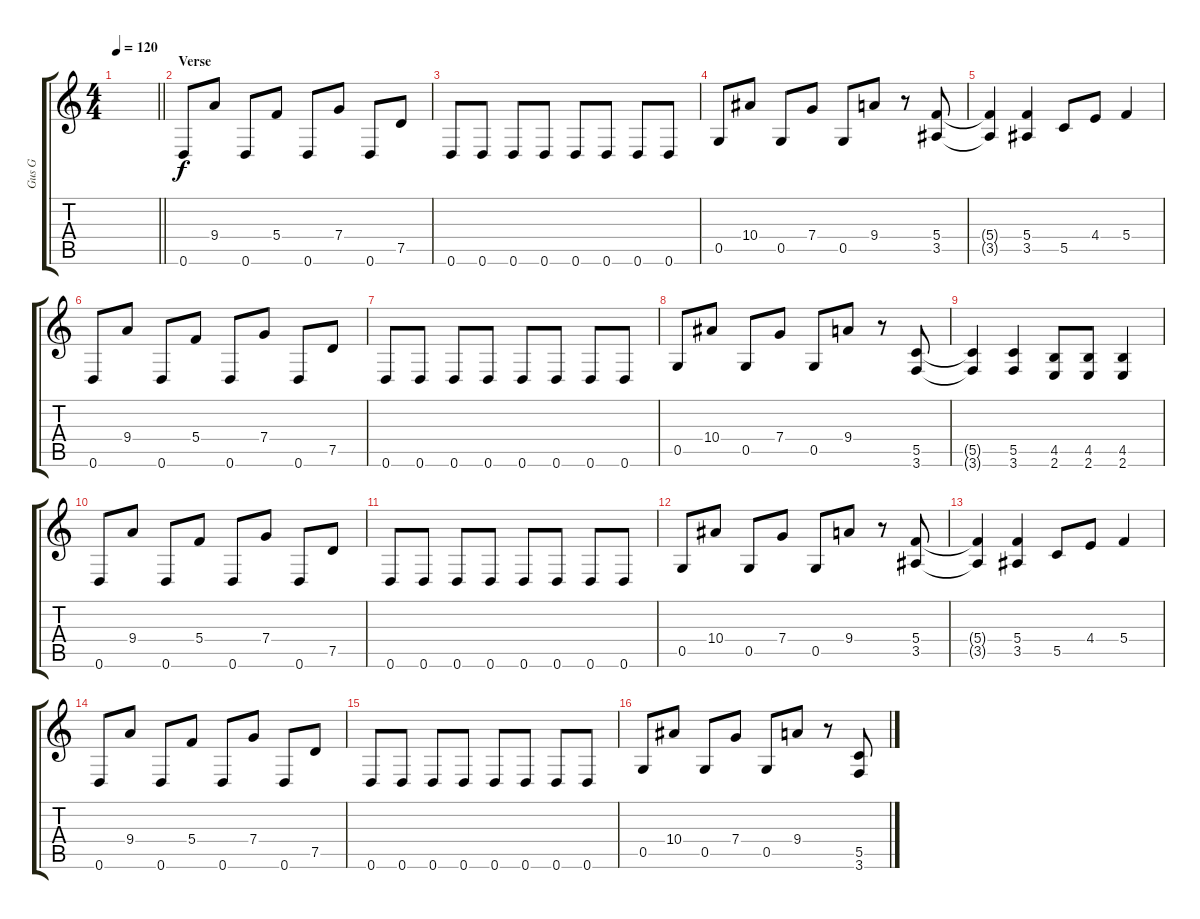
\track ("Gus G" "Gus G") {instrument distortionguitar}
\staff {score tabs}
\tuning (D4 A3 F3 C3 G2 D2) {hide}
\ts (4 4)
\tempo 120
\clef g2
\barLineRight lightlight
\ks c
|
\section ("" "Verse")
0.6.8 9.4.8 0.6.8 5.4.8 0.6.8 7.4.8 0.6.8 7.5.8 |
0.6.8 0.6.8 0.6.8 0.6.8 0.6.8 0.6.8 0.6.8 0.6.8 |
0.5.8 10.4.8 0.5.8 7.4.8 0.5.8 9.4.8 r.8 (5.4 3.5).8 |
(5.4{t} 3.5{t}).4 (5.4 3.5).4 5.5.8 4.4.8 5.4.4 |
0.6.8 9.4.8 0.6.8 5.4.8 0.6.8 7.4.8 0.6.8 7.5.8 |
0.6.8 0.6.8 0.6.8 0.6.8 0.6.8 0.6.8 0.6.8 0.6.8 |
0.5.8 10.4.8 0.5.8 7.4.8 0.5.8 9.4.8 r.8 (5.5 3.6).8 |
(5.5{t} 3.6{t}).4 (5.5 3.6).4 (4.5 2.6).8 (4.5 2.6).8 (4.5 2.6).4 |
0.6.8 9.4.8 0.6.8 5.4.8 0.6.8 7.4.8 0.6.8 7.5.8 |
0.6.8 0.6.8 0.6.8 0.6.8 0.6.8 0.6.8 0.6.8 0.6.8 |
0.5.8 10.4.8 0.5.8 7.4.8 0.5.8 9.4.8 r.8 (5.4 3.5).8 |
(5.4{t} 3.5{t}).4 (5.4 3.5).4 5.5.8 4.4.8 5.4.4 |
0.6.8 9.4.8 0.6.8 5.4.8 0.6.8 7.4.8 0.6.8 7.5.8 |
0.6.8 0.6.8 0.6.8 0.6.8 0.6.8 0.6.8 0.6.8 0.6.8 |
0.5.8 10.4.8 0.5.8 7.4.8 0.5.8 9.4.8 r.8 (5.5 3.6).8
